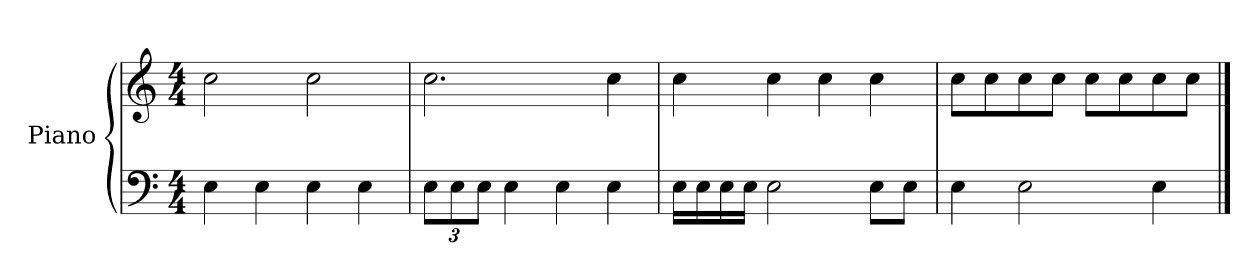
**kern	**kern
*part1	*part1
*staff2	*staff1
*I"Piano	*
*I'Pno.	*
*clefF4	*clefG2
*k[]	*k[]
*M4/4	*M4/4
=1	=1
4E\	2cc\
4E\	.
4E\	2cc\
4E\	.
=2	=2
*Xbrackettup	*
12E\L	2.cc\
12E\	.
12E\J	.
4E\	.
4E\	.
4E\	4cc\
=3	=3
16E\LL	4cc\
16E\	.
16E\	.
16E\JJ	.
2E\	4cc\
.	4cc\
8E\L	4cc\
8E\J	.
=4	=4
4E\	8cc\L
.	8cc\
2E\	8cc\
.	8cc\J
.	8cc\L
.	8cc\
4E\	8cc\
.	8cc\J
==	==
*-	*-
